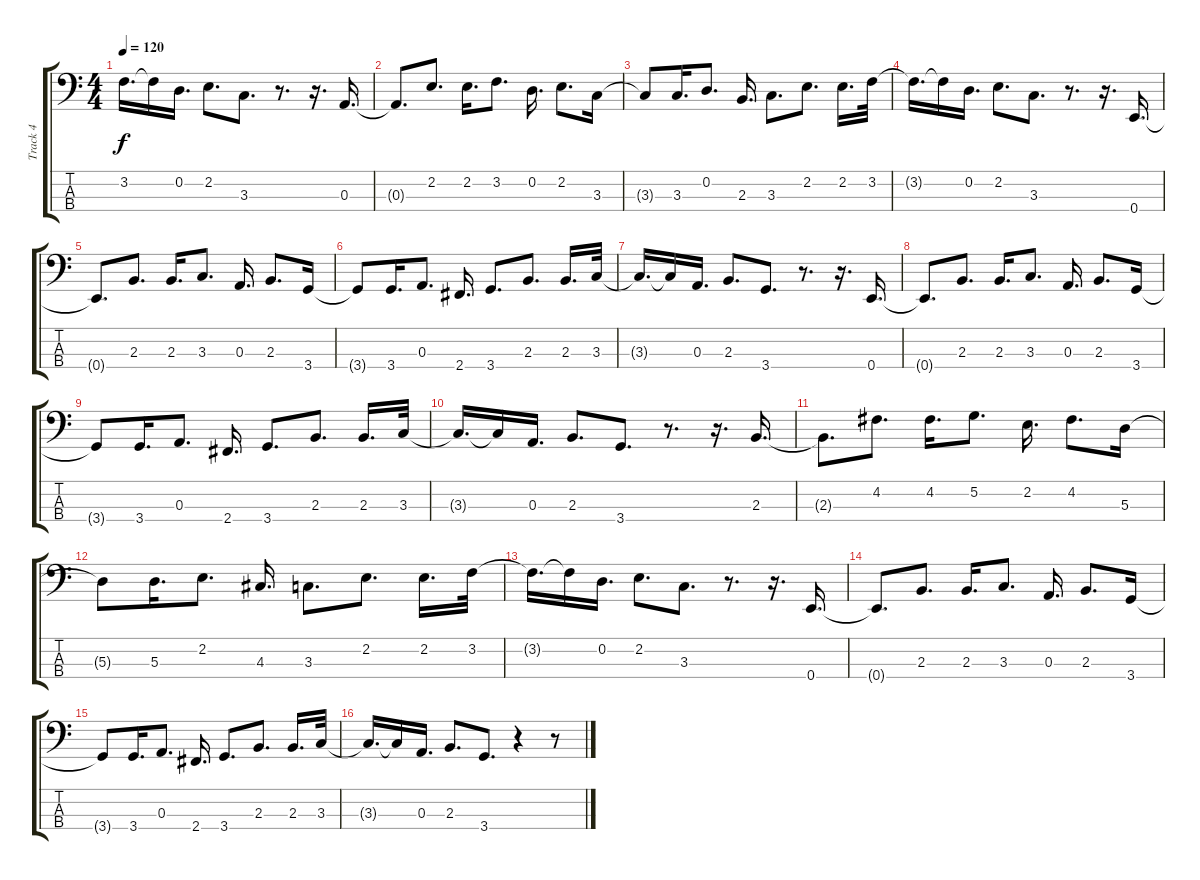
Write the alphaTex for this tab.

\track ("Track 4" "Track 4") {instrument electricbassfinger}
\staff {score tabs}
\tuning (G2 D2 A1 E1) {hide}
\ts (4 4)
\tempo 120
\clef f4
\ks c
3.2{t}.16{d dy f} 3.2{t}.16 0.2.16{d} 2.2.8{d} 3.3.8{d} r.8{d} r.16{d} 0.3.16{d} |
0.3{t}.8{d} 2.2.8{d} 2.2.16{d} 3.2.8{d} 0.2.16{d} 2.2.8{d} 3.3.16 |
3.3{t}.8 3.3.16{d} 0.2.8{d} 2.3.16{d} 3.3.8{d} 2.2.8{d} 2.2.16{d} 3.2.32 |
3.2{t}.16{d} 3.2{t}.16 0.2.16{d} 2.2.8{d} 3.3.8{d} r.8{d} r.16{d} 0.4.16{d} |
0.4{t}.8{d} 2.3.8{d} 2.3.16{d} 3.3.8{d} 0.3.16{d} 2.3.8{d} 3.4.16 |
3.4{t}.8 3.4.16{d} 0.3.8{d} 2.4.16{d} 3.4.8{d} 2.3.8{d} 2.3.16{d} 3.3.32 |
3.3{t}.16{d} 3.3{t}.16 0.3.16{d} 2.3.8{d} 3.4.8{d} r.8{d} r.16{d} 0.4.16{d} |
0.4{t}.8{d} 2.3.8{d} 2.3.16{d} 3.3.8{d} 0.3.16{d} 2.3.8{d} 3.4.16 |
3.4{t}.8 3.4.16{d} 0.3.8{d} 2.4.16{d} 3.4.8{d} 2.3.8{d} 2.3.16{d} 3.3.32 |
3.3{t}.16{d} 3.3{t}.16 0.3.16{d} 2.3.8{d} 3.4.8{d} r.8{d} r.16{d} 2.3.16{d} |
2.3{t}.8{d} 4.2.8{d} 4.2.16{d} 5.2.8{d} 2.2.16{d} 4.2.8{d} 5.3.16 |
5.3{t}.8 5.3.16{d} 2.2.8{d} 4.3.16{d} 3.3.8{d} 2.2.8{d} 2.2.16{d} 3.2.32 |
3.2{t}.16{d} 3.2{t}.16 0.2.16{d} 2.2.8{d} 3.3.8{d} r.8{d} r.16{d} 0.4.16{d} |
0.4{t}.8{d} 2.3.8{d} 2.3.16{d} 3.3.8{d} 0.3.16{d} 2.3.8{d} 3.4.16 |
3.4{t}.8 3.4.16{d} 0.3.8{d} 2.4.16{d} 3.4.8{d} 2.3.8{d} 2.3.16{d} 3.3.32 |
3.3{t}.16{d} 3.3{t}.16 0.3.16{d} 2.3.8{d} 3.4.8{d} r.4 r.8
